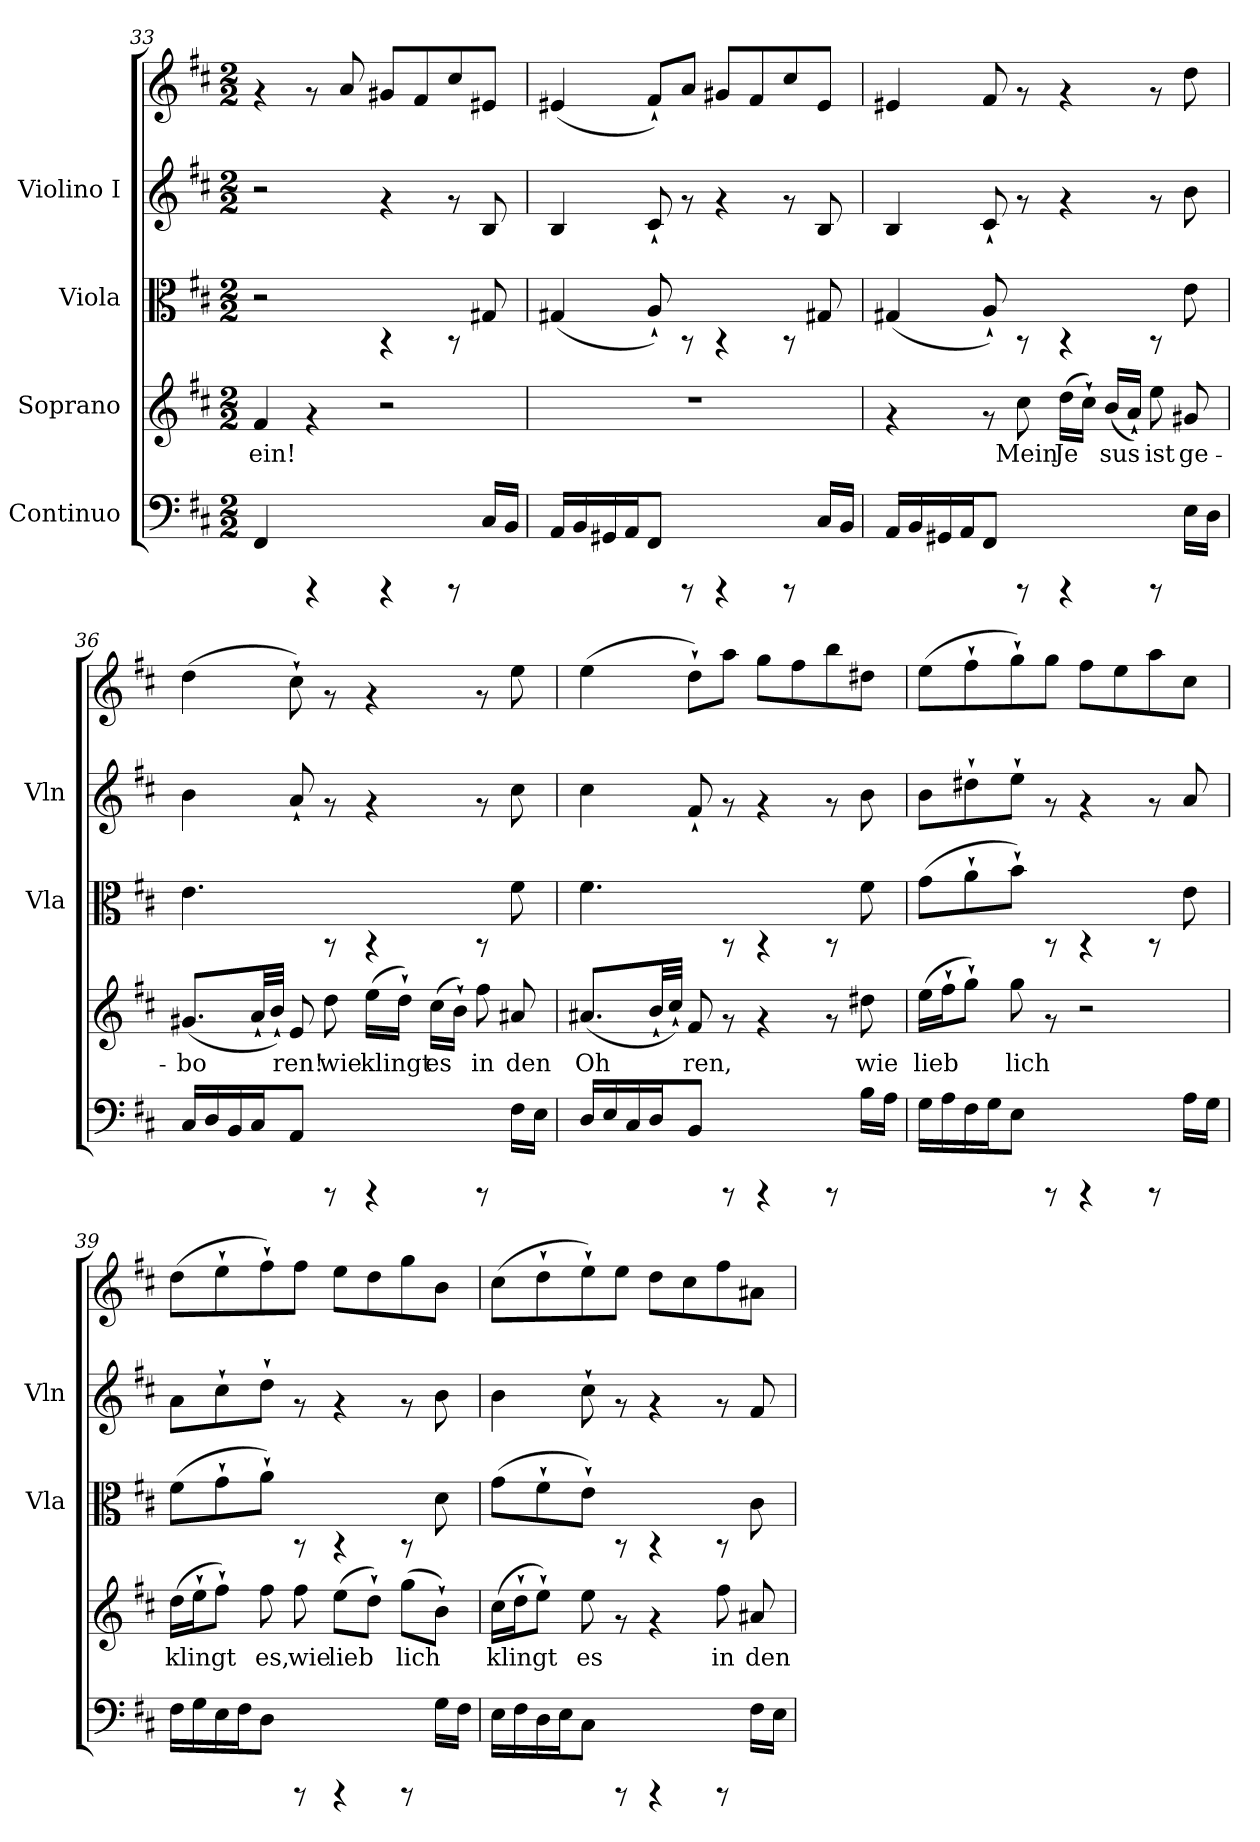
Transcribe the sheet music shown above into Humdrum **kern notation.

**kern	**kern	**text	**kern	**kern	**kern
*part4	*part3	*part3	*part2	*part1	*part1
*staff5	*staff4	*staff4	*staff3	*staff2	*staff1
*I"Continuo	*I"Soprano	*	*I"Viola	*I"Violino I	*
*	*	*	*I'Vla	*I'Vln	*
*clefF4	*clefG2	*	*clefC3	*clefG2	*clefG2
*k[f#c#]	*k[f#c#]	*	*k[f#c#]	*k[f#c#]	*k[f#c#]
*D:	*D:	*	*D:	*D:	*D:
*M2/2	*M2/2	*	*M2/2	*M2/2	*M2/2
=33	=33	=33	=33	=33	=33
!	!	!LO:LY:b:cj	!	!	!
4FF#/	4f#/	-ein!	2r	2r	4rf
4rCCC	4rf	.	.	.	8rf
.	.	.	.	.	8a/
4rCCC	2r	.	4rAA	4rf	8g#X/L
.	.	.	.	.	8f#/
8rCCC	.	.	8rAA	8rf	8cc#/
16C#/L	.	.	8G#X/	8B/	8e#X/J
16BB/J	.	.	.	.	.
=34	=34	=34	=34	=34	=34
16AA/L	1r	.	(>4G#X/	4B/	(>4e#X/
16BB/	.	.	.	.	.
16GG#X/	.	.	.	.	.
16AA/	.	.	.	.	.
8FF#/J	.	.	8A`</)	8c#`</	8f#`</L)
8rCCC	.	.	8rAA	8rf	8a/J
4rCCC	.	.	4rAA	4rf	8g#X/L
.	.	.	.	.	8f#/
8rCCC	.	.	8rAA	8rf	8cc#/
16C#/L	.	.	8G#X/	8B/	8e#/J
16BB/J	.	.	.	.	.
!!LO:PB:g=z
=35	=35	=35	=35	=35	=35
16AA/L	4rf	.	(>4G#X/	4B/	4e#X/
16BB/	.	.	.	.	.
16GG#X/	.	.	.	.	.
16AA/	.	.	.	.	.
8FF#/J	8rf	.	8A`</)	8c#`</	8f#/
!	!	!LO:LY:b:cj	!	!	!
8rCCC	8cc#\	Mein	8rAA	8rf	8rf
!	!	!LO:LY:b:cj	!	!	!
4rCCC	(>16dd\L	Je-	4rAA	4rf	4rf
!	!	!LO:LY:b:cj	!	!	!
.	16cc#`>\J)	-	.	.	.
!	!	!LO:LY:b:cj	!	!	!
.	(>16b/L	sus	.	.	.
!	!	!LO:LY:b:cj	!	!	!
.	16a`</J)	.	.	.	.
!	!	!LO:LY:b:cj	!	!	!
8rCCC	8ee\	ist	8rAA	8rf	8rf
!	!	!LO:LY:b:cj	!	!	!
16E\L	8g#X/	ge-	8e\	8b\	8dd\
16D\J	.	.	.	.	.
=36	=36	=36	=36	=36	=36
!	!	!LO:LY:b:cj	!	!	!
16C#/L	(>8.g#X/L	-bo-	4.e\	4b\	(>4dd\
16D/	.	.	.	.	.
16BB/	.	.	.	.	.
!	!	!LO:LY:b:cj	!	!	!
16C#/	32a`</	-	.	.	.
!	!	!LO:LY:b:cj	!	!	!
.	32b`</J)	.	.	.	.
!	!	!LO:LY:b:cj	!	!	!
8AA/J	8e/	ren!	.	8a`</	8cc#`>\)
!	!	!LO:LY:b:cj	!	!	!
8rCCC	8dd\	wie	8rAA	8rf	8rf
!	!	!LO:LY:b:cj	!	!	!
4rCCC	(>16ee\L	klingt	4rAA	4rf	4rf
!	!	!LO:LY:b:cj	!	!	!
.	16dd`>\J)	.	.	.	.
!	!	!LO:LY:b:cj	!	!	!
.	(>16cc#\L	es	.	.	.
!	!	!LO:LY:b:cj	!	!	!
.	16b`>\J)	.	.	.	.
!	!	!LO:LY:b:cj	!	!	!
8rCCC	8ff#\	in	8rAA	8rf	8rf
!	!	!LO:LY:b:cj	!	!	!
16F#\L	8a#X/	den	8f#\	8cc#\	8ee\
16E\J	.	.	.	.	.
!!LO:LB:g=z
=37	=37	=37	=37	=37	=37
!	!	!LO:LY:b:cj	!	!	!
16D/L	(>8.a#X/L	Oh-	4.f#\	4cc#\	(>4ee\
16E/	.	.	.	.	.
16C#/	.	.	.	.	.
!	!	!LO:LY:b:cj	!	!	!
16D/	32b`</	-	.	.	.
!	!	!LO:LY:b:cj	!	!	!
.	32cc#`</J)	.	.	.	.
!	!	!LO:LY:b:cj	!	!	!
8BB/J	8f#/	ren,	.	8f#`</	8dd`>\L)
8rCCC	8rf	.	8rAA	8rf	8aa\J
4rCCC	4rf	.	4rAA	4rf	8gg\L
.	.	.	.	.	8ff#\
8rCCC	8rf	.	8rAA	8rf	8bb\
!	!	!LO:LY:b:cj	!	!	!
16B\L	8dd#X\	wie	8f#\	8b\	8dd#X\J
16A\J	.	.	.	.	.
=38	=38	=38	=38	=38	=38
!	!	!LO:LY:b:cj	!	!	!
16G\L	(>16ee\L	lieb-	(>8g\L	8b\L	(>8ee\L
!	!	!LO:LY:b:cj	!	!	!
16A\	16ff#`>\	-	.	.	.
!	!	!LO:LY:b:cj	!	!	!
16F#\	8gg`>\J)	.	8a`>\	8dd#X`>\	8ff#`>\
16G\	.	.	.	.	.
!	!	!LO:LY:b:cj	!	!	!
8E\J	8gg\	lich	8b`>\J)	8ee`>\J	8gg`>\)
8rCCC	8rf	.	8rAA	8rf	8gg\J
4rCCC	2r	.	4rAA	4rf	8ff#\L
.	.	.	.	.	8ee\
8rCCC	.	.	8rAA	8rf	8aa\
16A\L	.	.	8e\	8a/	8cc#\J
16G\J	.	.	.	.	.
=39	=39	=39	=39	=39	=39
!	!	!LO:LY:b:cj	!	!	!
16F#\L	(>16dd\L	klingt	(>8f#\L	8a\L	(>8dd\L
!	!	!LO:LY:b:cj	!	!	!
16G\	16ee`>\	.	.	.	.
!	!	!LO:LY:b:cj	!	!	!
16E\	8ff#`>\J)	.	8g`>\	8cc#`>\	8ee`>\
16F#\	.	.	.	.	.
!	!	!LO:LY:b:cj	!	!	!
8D\J	8ff#\	es,	8a`>\J)	8dd`>\J	8ff#`>\)
!	!	!LO:LY:b:cj	!	!	!
8rCCC	8ff#\	wie	8rAA	8rf	8ff#\J
!	!	!LO:LY:b:cj	!	!	!
4rCCC	(>8ee\L	lieb-	4rAA	4rf	8ee\L
!	!	!LO:LY:b:cj	!	!	!
.	8dd`>\J)	-	.	.	8dd\
!	!	!LO:LY:b:cj	!	!	!
8rCCC	(>8gg\L	lich	8rAA	8rf	8gg\
!	!	!LO:LY:b:cj	!	!	!
16G\L	8b`>\J)	.	8d\	8b\	8b\J
16F#\J	.	.	.	.	.
!!LO:PB:g=z
=40	=40	=40	=40	=40	=40
!	!	!LO:LY:b:cj	!	!	!
16E\L	(>16cc#\L	klingt	(>8g\L	4b\	(>8cc#\L
!	!	!LO:LY:b:cj	!	!	!
16F#\	16dd`>\	.	.	.	.
!	!	!LO:LY:b:cj	!	!	!
16D\	8ee`>\J)	.	8f#`>\	.	8dd`>\
16E\	.	.	.	.	.
!	!	!LO:LY:b:cj	!	!	!
8C#\J	8ee\	es	8e`>\J)	8cc#`>\	8ee`>\)
8rCCC	8rf	.	8rAA	8rf	8ee\J
4rCCC	4rf	.	4rAA	4rf	8dd\L
.	.	.	.	.	8cc#\
!	!	!LO:LY:b:cj	!	!	!
8rCCC	8ff#\	in	8rAA	8rf	8ff#\
!	!	!LO:LY:b:cj	!	!	!
16F#\L	8a#X/	den	8c#\	8f#/	8a#X\J
16E\J	.	.	.	.	.
=	=	=	=	=	=
*-	*-	*-	*-	*-	*-
